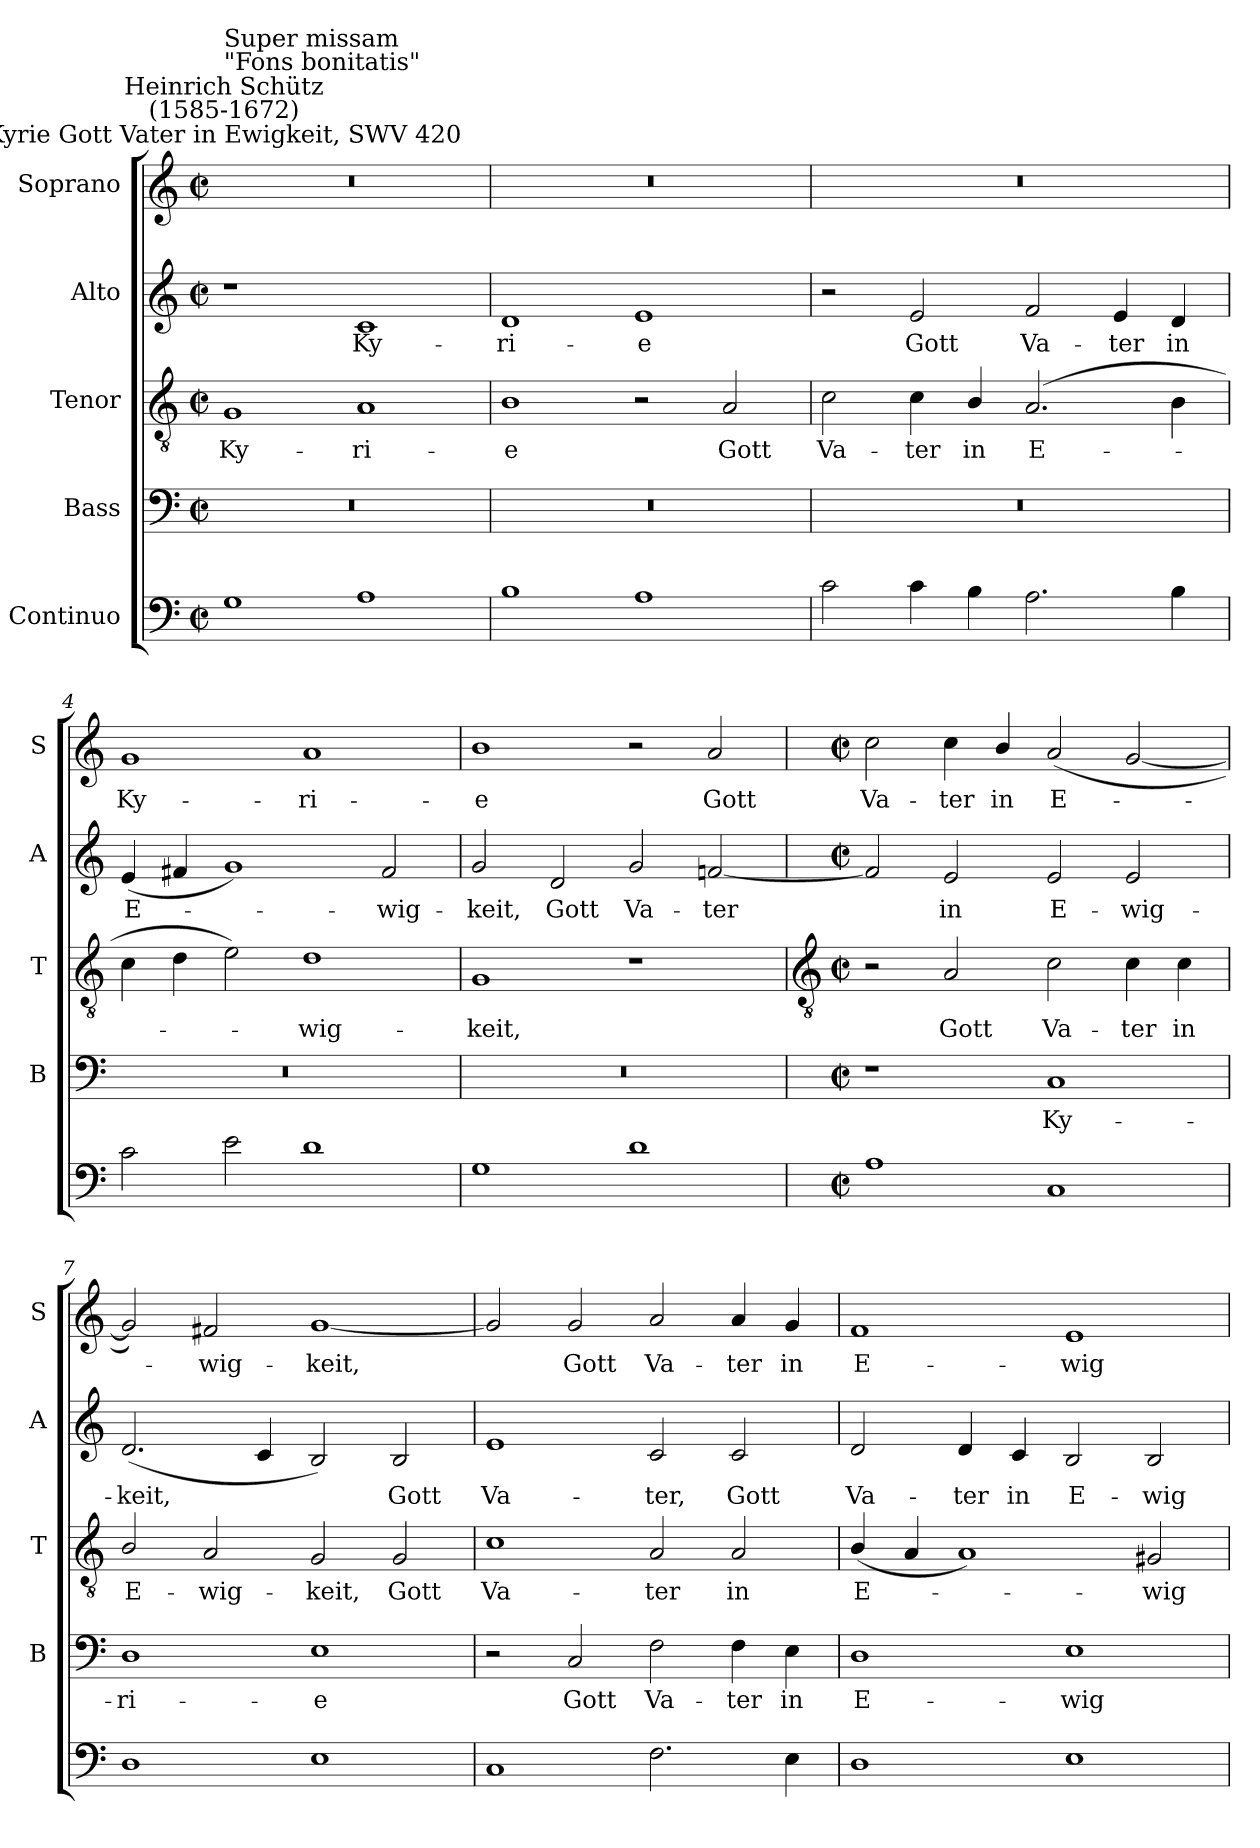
**kern	**kern	**text	**kern	**text	**kern	**text	**kern	**text
*part5	*part4	*part4	*part3	*part3	*part2	*part2	*part1	*part1
*staff5	*staff4	*staff4	*staff3	*staff3	*staff2	*staff2	*staff1	*staff1
*I"Continuo	*I"Bass	*	*I"Tenor	*	*I"Alto	*	*I"Soprano	*
*	*I'B	*	*I'T	*	*I'A	*	*I'S	*
*clefF4	*clefF4	*	*clefGv2	*	*clefG2	*	*clefG2	*
*k[]	*k[]	*	*k[]	*	*k[]	*	*k[]	*
*C:	*C:	*	*C:	*	*C:	*	*C:	*
*M4/2	*M4/2	*	*M4/2	*	*M4/2	*	*M4/2	*
*met(c|)	*met(c|)	*	*met(c|)	*	*met(c|)	*	*met(c|)	*
=1	=1	=1	=1	=1	=1	=1	=1	=1
!	!	!	!	!	!	!	!LO:TX:a:cj:t=Kyrie Gott Vater in Ewigkeit, SWV 420	!
!	!	!	!	!	!	!	!LO:TX:a:cj:t=Heinrich Schütz\n(1585-1672)	!
!	!	!	!	!	!	!	!LO:TX:a:t=Super missam\n"Fons bonitatis"	!
!	!	!	!	!LO:LY:b	!	!	!	!
1G	0r	.	1G	Ky-	1r	.	0r	.
!	!	!	!	!LO:LY:b	!	!LO:LY:b	!	!
1A	.	.	1A	-ri-	1c	Ky-	.	.
=2	=2	=2	=2	=2	=2	=2	=2	=2
!	!	!	!	!LO:LY:b	!	!LO:LY:b	!	!
1B	0r	.	1B	-e	1d	-ri-	0r	.
!	!	!	!	!	!	!LO:LY:b	!	!
1A	.	.	2r	.	1e	-e	.	.
!	!	!	!	!LO:LY:b	!	!	!	!
.	.	.	2A	Gott	.	.	.	.
=3	=3	=3	=3	=3	=3	=3	=3	=3
!	!	!	!	!LO:LY:b	!	!	!	!
2c	0r	.	2c	Va-	2r	.	0r	.
!	!	!	!	!LO:LY:b	!	!LO:LY:b	!	!
4c	.	.	4c	-ter	2e	Gott	.	.
!	!	!	!	!LO:LY:b	!	!	!	!
4B	.	.	4B/	in	.	.	.	.
!	!	!	!	!LO:LY:b	!	!LO:LY:b	!	!
2.A	.	.	(>2.A	E-	2f	Va-	.	.
!	!	!	!	!	!	!LO:LY:b	!	!
.	.	.	.	.	4e	-ter	.	.
!	!	!	!	!	!	!LO:LY:b	!	!
4B	.	.	4B	.	4d	in	.	.
=4	=4	=4	=4	=4	=4	=4	=4	=4
!	!	!	!	!	!	!LO:LY:b	!	!LO:LY:b
2c	0r	.	4c	.	(<4e	E-	1g	Ky-
.	.	.	4d	.	4f#X	.	.	.
2e	.	.	2e)	.	1g)	.	.	.
!	!	!	!	!LO:LY:b	!	!	!	!LO:LY:b
1d	.	.	1d	wig-	.	.	1a	-ri-
!	!	!	!	!	!	!LO:LY:b	!	!
.	.	.	.	.	2f#	wig-	.	.
=5	=5	=5	=5	=5	=5	=5	=5	=5
!	!	!	!	!LO:LY:b	!	!LO:LY:b	!	!LO:LY:b
1G	0r	.	1G	-keit,	2g	-keit,	1b	-e
!	!	!	!	!	!	!LO:LY:b	!	!
.	.	.	.	.	2d	Gott	.	.
!	!	!	!	!	!	!LO:LY:b	!	!
1d	.	.	1r	.	2g	Va-	2r	.
!	!	!	!	!	!	!LO:LY:b	!	!LO:LY:b
.	.	.	.	.	[2fn	-ter	2a	Gott
!!LO:LB:g=z
=6	=6	=6	=6	=6	=6	=6	=6	=6
*	*	*	*clefGv2	*	*	*	*	*
*M4/2	*M4/2	*	*M4/2	*	*M4/2	*	*M4/2	*
*met(c|)	*met(c|)	*	*met(c|)	*	*met(c|)	*	*met(c|)	*
!	!	!	!	!	!	!	!	!LO:LY:b
1A	1r	.	2r	.	2f]	.	2cc	Va-
!	!	!	!	!LO:LY:b	!	!LO:LY:b	!	!LO:LY:b
.	.	.	2A	Gott	2e	in	4cc	-ter
!	!	!	!	!	!	!	!	!LO:LY:b
.	.	.	.	.	.	.	4b/	in
!	!	!LO:LY:b	!	!LO:LY:b	!	!LO:LY:b	!	!LO:LY:b
1C	1C	Ky-	2c	Va-	2e	E-	(<2a	E-
!	!	!	!	!LO:LY:b	!	!LO:LY:b	!	!
.	.	.	4c	-ter	2e	-wig-	[2g	.
!	!	!	!	!LO:LY:b	!	!	!	!
.	.	.	4c	in	.	.	.	.
=7	=7	=7	=7	=7	=7	=7	=7	=7
!	!	!LO:LY:b	!	!LO:LY:b	!	!LO:LY:b	!	!
1D	1D	-ri-	2B/	E-	(<2.d	-keit,	2g])	.
!	!	!	!	!LO:LY:b	!	!	!	!LO:LY:b
.	.	.	2A	-wig-	.	.	2f#X	wig-
.	.	.	.	.	4c	.	.	.
!	!	!LO:LY:b	!	!LO:LY:b	!	!	!	!LO:LY:b
1E	1E	-e	2G	-keit,	2B)	.	[1g	-keit,
!	!	!	!	!LO:LY:b	!	!LO:LY:b	!	!
.	.	.	2G	Gott	2B	Gott	.	.
=8	=8	=8	=8	=8	=8	=8	=8	=8
!	!	!	!	!LO:LY:b	!	!LO:LY:b	!	!
1C	2r	.	1c	Va-	1e	Va-	2g]	.
!	!	!LO:LY:b	!	!	!	!	!	!LO:LY:b
.	2C	Gott	.	.	.	.	2g	Gott
!	!	!LO:LY:b	!	!LO:LY:b	!	!LO:LY:b	!	!LO:LY:b
2.F	2F	Va-	2A	-ter	2c	-ter,	2a	Va-
!	!	!LO:LY:b	!	!LO:LY:b	!	!LO:LY:b	!	!LO:LY:b
.	4F	-ter	2A	in	2c	Gott	4a	-ter
!	!	!LO:LY:b	!	!	!	!	!	!LO:LY:b
4E	4E	in	.	.	.	.	4g	in
=9	=9	=9	=9	=9	=9	=9	=9	=9
!	!	!LO:LY:b	!	!LO:LY:b	!	!LO:LY:b	!	!LO:LY:b
1D	1D	E-	(<4B/	E-	2d	Va-	1f	E-
.	.	.	4A	.	.	.	.	.
!	!	!	!	!	!	!LO:LY:b	!	!
.	.	.	1A)	.	4d	-ter	.	.
!	!	!	!	!	!	!LO:LY:b	!	!
.	.	.	.	.	4c	in	.	.
!	!	!LO:LY:b	!	!	!	!LO:LY:b	!	!LO:LY:b
1E	1E	-wig-	.	.	2B	E-	1e	-wig-
!	!	!	!	!LO:LY:b	!	!LO:LY:b	!	!
.	.	.	2G#X	wig-	2B	-wig-	.	.
=	=	=	=	=	=	=	=	=
*-	*-	*-	*-	*-	*-	*-	*-	*-
